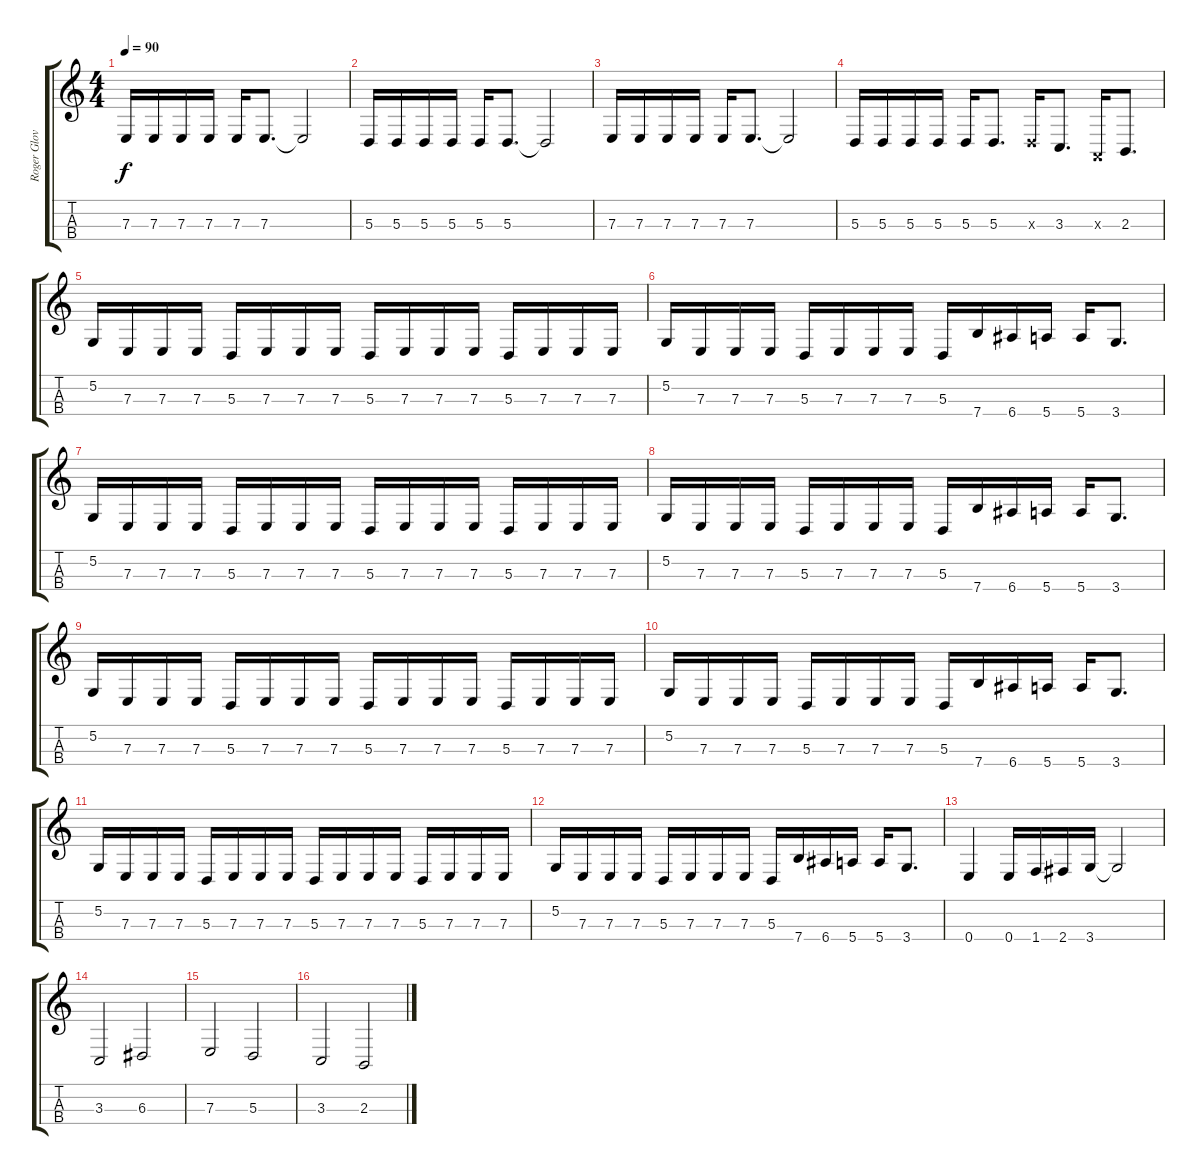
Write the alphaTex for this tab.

\track ("Roger Glover (Bass)" "Roger Glov") {instrument electricbassfinger}
\staff {score tabs}
\tuning (G2 D2 A1 E2) {hide}
\ts (4 4)
\tempo 90
\clef g2
\ks c
7.3.16{dy f instrument electricbassfinger} 7.3.16 7.3.16 7.3.16 7.3.16 7.3.8{d} 7.3{t}.2 |
5.3.16 5.3.16 5.3.16 5.3.16 5.3.16 5.3.8{d} 5.3{t}.2 |
7.3.16 7.3.16 7.3.16 7.3.16 7.3.16 7.3.8{d} 7.3{t}.2 |
5.3.16 5.3.16 5.3.16 5.3.16 5.3.16 5.3.8{d} 5.3{x}.16 3.3.8{d} 0.3{x}.16 2.3.8{d} |
5.2.16 7.3.16 7.3.16 7.3.16 5.3.16 7.3.16 7.3.16 7.3.16 5.3.16 7.3.16 7.3.16 7.3.16 5.3.16 7.3.16 7.3.16 7.3.16 |
5.2.16 7.3.16 7.3.16 7.3.16 5.3.16 7.3.16 7.3.16 7.3.16 5.3.16 7.4.16 6.4.16 5.4.16 5.4.16 3.4.8{d} |
5.2.16 7.3.16 7.3.16 7.3.16 5.3.16 7.3.16 7.3.16 7.3.16 5.3.16 7.3.16 7.3.16 7.3.16 5.3.16 7.3.16 7.3.16 7.3.16 |
5.2.16 7.3.16 7.3.16 7.3.16 5.3.16 7.3.16 7.3.16 7.3.16 5.3.16 7.4.16 6.4.16 5.4.16 5.4.16 3.4.8{d} |
5.2.16 7.3.16 7.3.16 7.3.16 5.3.16 7.3.16 7.3.16 7.3.16 5.3.16 7.3.16 7.3.16 7.3.16 5.3.16 7.3.16 7.3.16 7.3.16 |
5.2.16 7.3.16 7.3.16 7.3.16 5.3.16 7.3.16 7.3.16 7.3.16 5.3.16 7.4.16 6.4.16 5.4.16 5.4.16 3.4.8{d} |
5.2.16 7.3.16 7.3.16 7.3.16 5.3.16 7.3.16 7.3.16 7.3.16 5.3.16 7.3.16 7.3.16 7.3.16 5.3.16 7.3.16 7.3.16 7.3.16 |
5.2.16 7.3.16 7.3.16 7.3.16 5.3.16 7.3.16 7.3.16 7.3.16 5.3.16 7.4.16 6.4.16 5.4.16 5.4.16 3.4.8{d} |
0.4.4 0.4.16 1.4.16 2.4.16 3.4.16 3.4{t}.2 |
3.3.2 6.3.2 |
7.3.2 5.3.2 |
3.3.2 2.3.2
